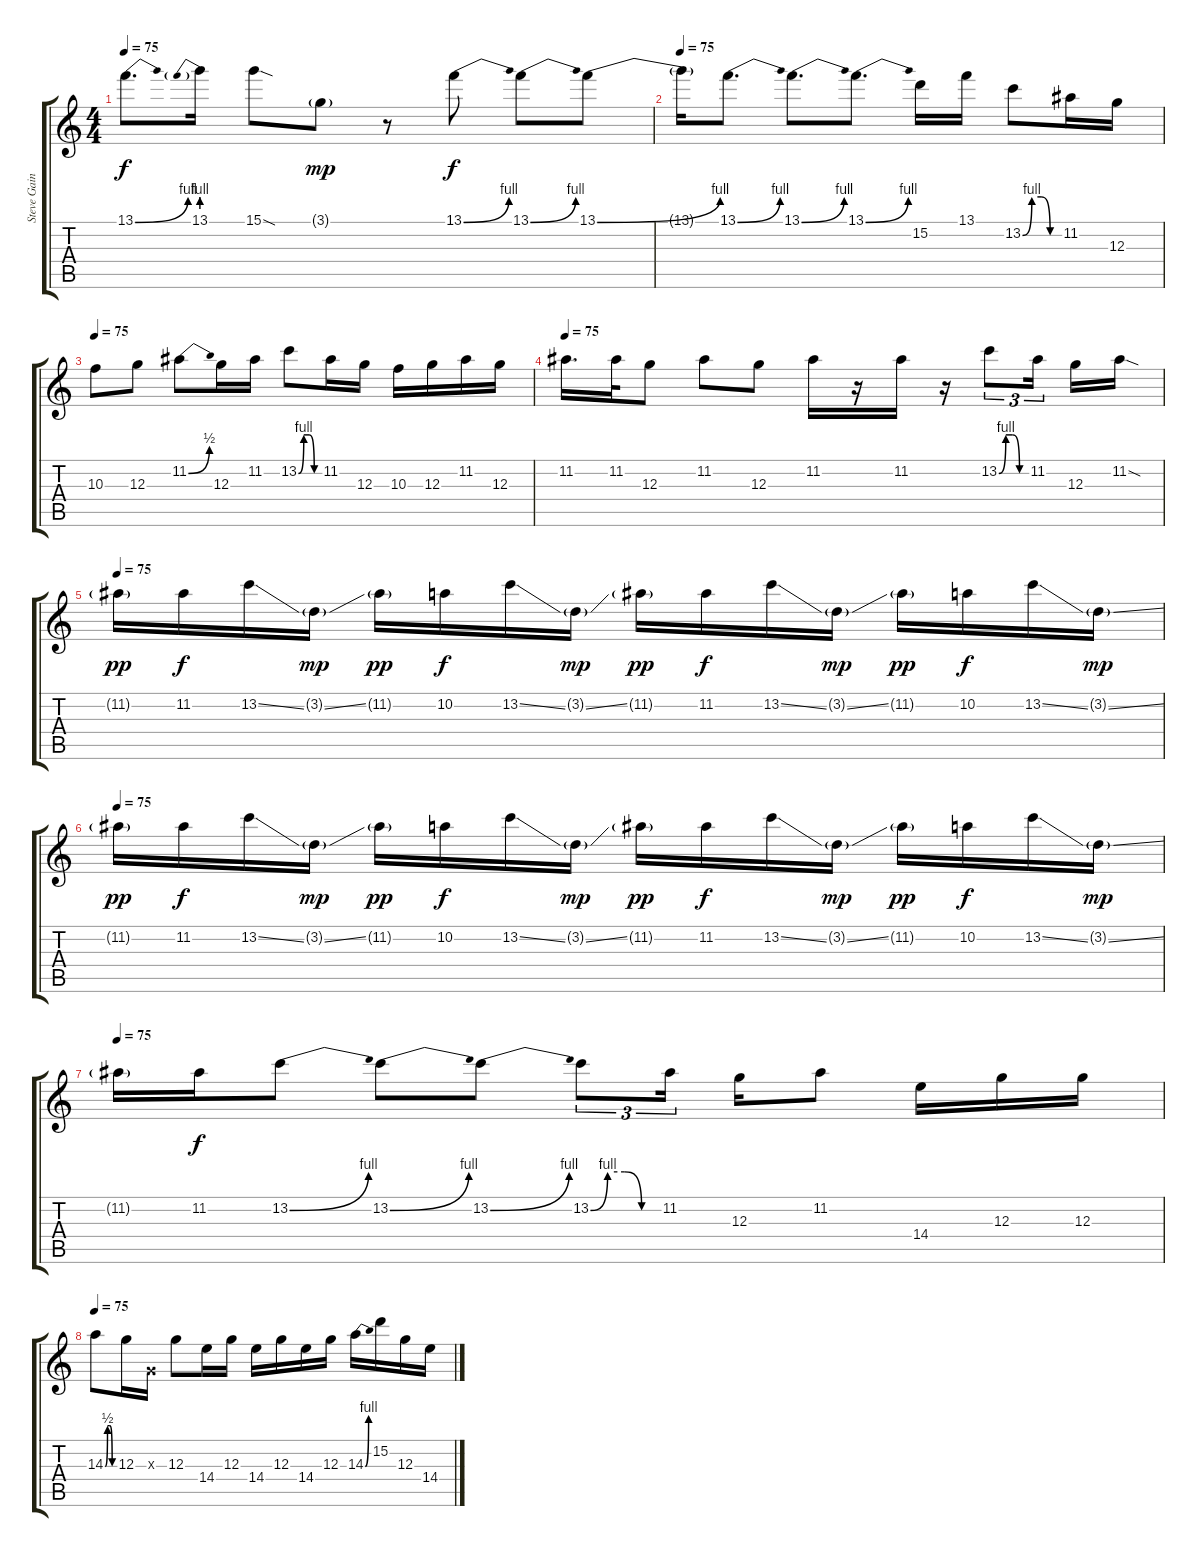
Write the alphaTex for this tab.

\track ("Steve Gaines (solo guitar)" "Steve Gain") {instrument distortionguitar}
\staff {score tabs}
\tuning (E4 B3 G3 D3 A2 E2) {hide}
\ts (4 4)
\tempo 75
\clef g2
\ks c
13.1{be (bend 0 0 60 4)}.8{d dy f} 13.1{be (prebend 0 4 60 4)}.16 15.1{sod}.8 3.1{g}.8{dy mp} r.8 13.1{be (bend 0 0 60 4)}.8{dy f} 13.1{be (bend 0 0 60 4)}.8 13.1{be (bend 0 0 60 4)}.8 |
\tempo 75
13.1{t}.16 13.1{be (bend 0 0 60 4)}.8{d} 13.1{be (bend 0 0 60 4)}.8{d} 13.1{be (bend 0 0 60 4)}.8{d} 15.2.16 13.1.16 13.2{be (custom 0 0 15 4 30 4 45 0 60 0)}.8 11.2.16 12.3.16 |
\tempo 75
10.3.8 12.3.8 11.2{be (bend 0 0 60 2)}.8 12.3.16 11.2.16 13.2{be (custom 0 0 15 4 30 4 45 0 60 0)}.8 11.2.16 12.3.16 10.3.16 12.3.16 11.2.16 12.3.16 |
\tempo 75
11.2.16{d} 11.2.32 12.3.8 11.2.8 12.3.8 11.2.16 r.16 11.2.16 r.16 13.2{be (custom 0 0 15 4 30 4 45 0 60 0)}.8{tu (3 2)} 11.2.16{tu (3 2) beam splitsecondary} 12.3.16 11.2{sod}.16 |
\tempo 75
11.2{g}.16{dy pp} 11.2.16{dy f} 13.2{ss}.16 3.2{ss g}.16{dy mp} 11.2{g}.16{dy pp} 10.2.16{dy f} 13.2{ss}.16 3.2{ss g}.16{dy mp} 11.2{g}.16{dy pp} 11.2.16{dy f} 13.2{ss}.16 3.2{ss g}.16{dy mp} 11.2{g}.16{dy pp} 10.2.16{dy f} 13.2{ss}.16 3.2{ss g}.16{dy mp} |
\tempo 75
11.2{g}.16{dy pp} 11.2.16{dy f} 13.2{ss}.16 3.2{ss g}.16{dy mp} 11.2{g}.16{dy pp} 10.2.16{dy f} 13.2{ss}.16 3.2{ss g}.16{dy mp} 11.2{g}.16{dy pp} 11.2.16{dy f} 13.2{ss}.16 3.2{ss g}.16{dy mp} 11.2{g}.16{dy pp} 10.2.16{dy f} 13.2{ss}.16 3.2{ss g}.16{dy mp} |
\tempo 75
11.2{g}.16 11.2.16{dy f} 13.2{be (bend 0 0 60 4)}.8 13.2{be (bend 0 0 60 4)}.8 13.2{be (bend 0 0 60 4)}.8 13.2{be (custom 0 0 15 4 30 4 45 0 60 0)}.8{tu (3 2)} 11.2.16{tu (3 2) beam splitsecondary} 12.3.16 11.2.8 14.4.16 12.3.16 12.3.16 |
\tempo 75
14.3{be (custom 0 0 15 2 30 2 45 0 60 0)}.8 12.3.16 0.3{x}.16 12.3.8 14.4.16 12.3.16 14.4.16 12.3.16 14.4.16 12.3.16 14.3{be (bend 0 0 60 4)}.16 15.2.16 12.3.16 14.4.16
